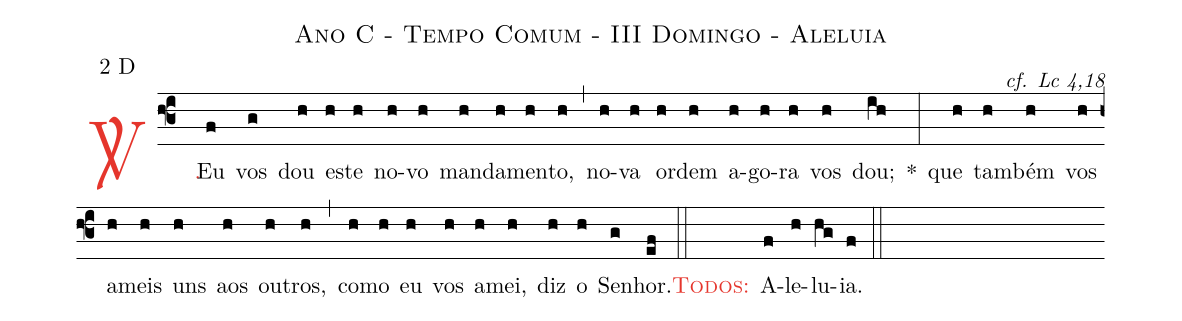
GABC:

name: Ano C - Tempo Comum - III Domingo - Aleluia;
mode: 2;
mode-differentia: D;
commentary: cf. Lc 4,18;
%%
(f3)

<c><sp>V/</sp>.</c>() Eu(f) vos(g) dou(h) es(h)te(h) no(h)vo(h) man(h)da(h)men(h)to,(h) (,)
no(h)va(h) or(h)dem(h) a(h)go(h)ra(h) vos(h) dou;(ih) *(:)
que(h) tam(h)bém(h) vos(h) a(h)meis(h) uns(h) aos(h) ou(h)tros,(h) (,)
co(h)mo(h) eu(h) vos(h) a(h)mei,(h) diz(h) o(h) Se(g)nhor.(ef)

(::)

<c><sc>Todos</sc>:</c>() A(f)le(h)lu(hg)ia.(f)

(::)
